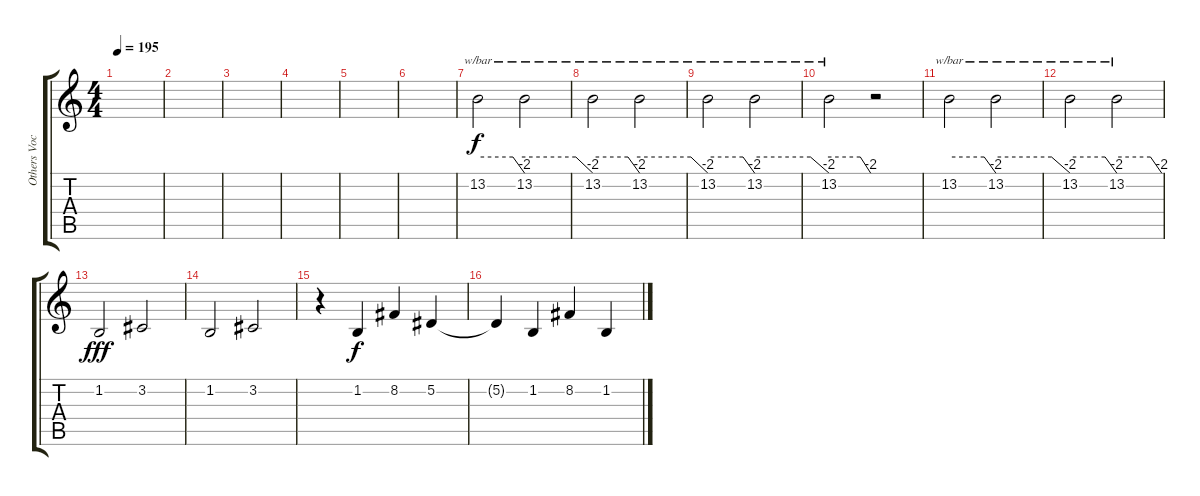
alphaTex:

\track ("Others Vocals" "Others Voc") {instrument clarinet}
\staff {score tabs}
\tuning (Eb4 Bb3 Gb3 Db3 Ab2 Eb2) {hide}
\ts (4 4)
\tempo 195
\clef g2
\ks c
|
|
|
|
|
|
13.2.2{tbe (custom default 0 0 45 0 60 -8)} 13.2.2{tbe (custom default 0 0 45 0 60 -8)} |
13.2.2{tbe (custom default 0 0 45 0 60 -8)} 13.2.2{tbe (custom default 0 0 45 0 60 -8)} |
13.2.2{tbe (custom default 0 0 45 0 60 -8)} 13.2.2{tbe (custom default 0 0 45 0 60 -8)} |
13.2.2{tbe (custom default 0 0 45 0 60 -8)} r.2 |
13.2.2{tbe (custom default 0 0 45 0 60 -8)} 13.2.2{tbe (custom default 0 0 45 0 60 -8)} |
13.2.2{tbe (custom default 0 0 45 0 60 -8)} 13.2.2{tbe (custom default 0 0 45 0 60 -8)} |
1.2.2{dy fff} 3.2.2 |
1.2.2 3.2.2 |
r.4 1.2.4{dy f} 8.2.4 5.2.4 |
5.2{t}.4 1.2.4 8.2.4 1.2{sl}.4
